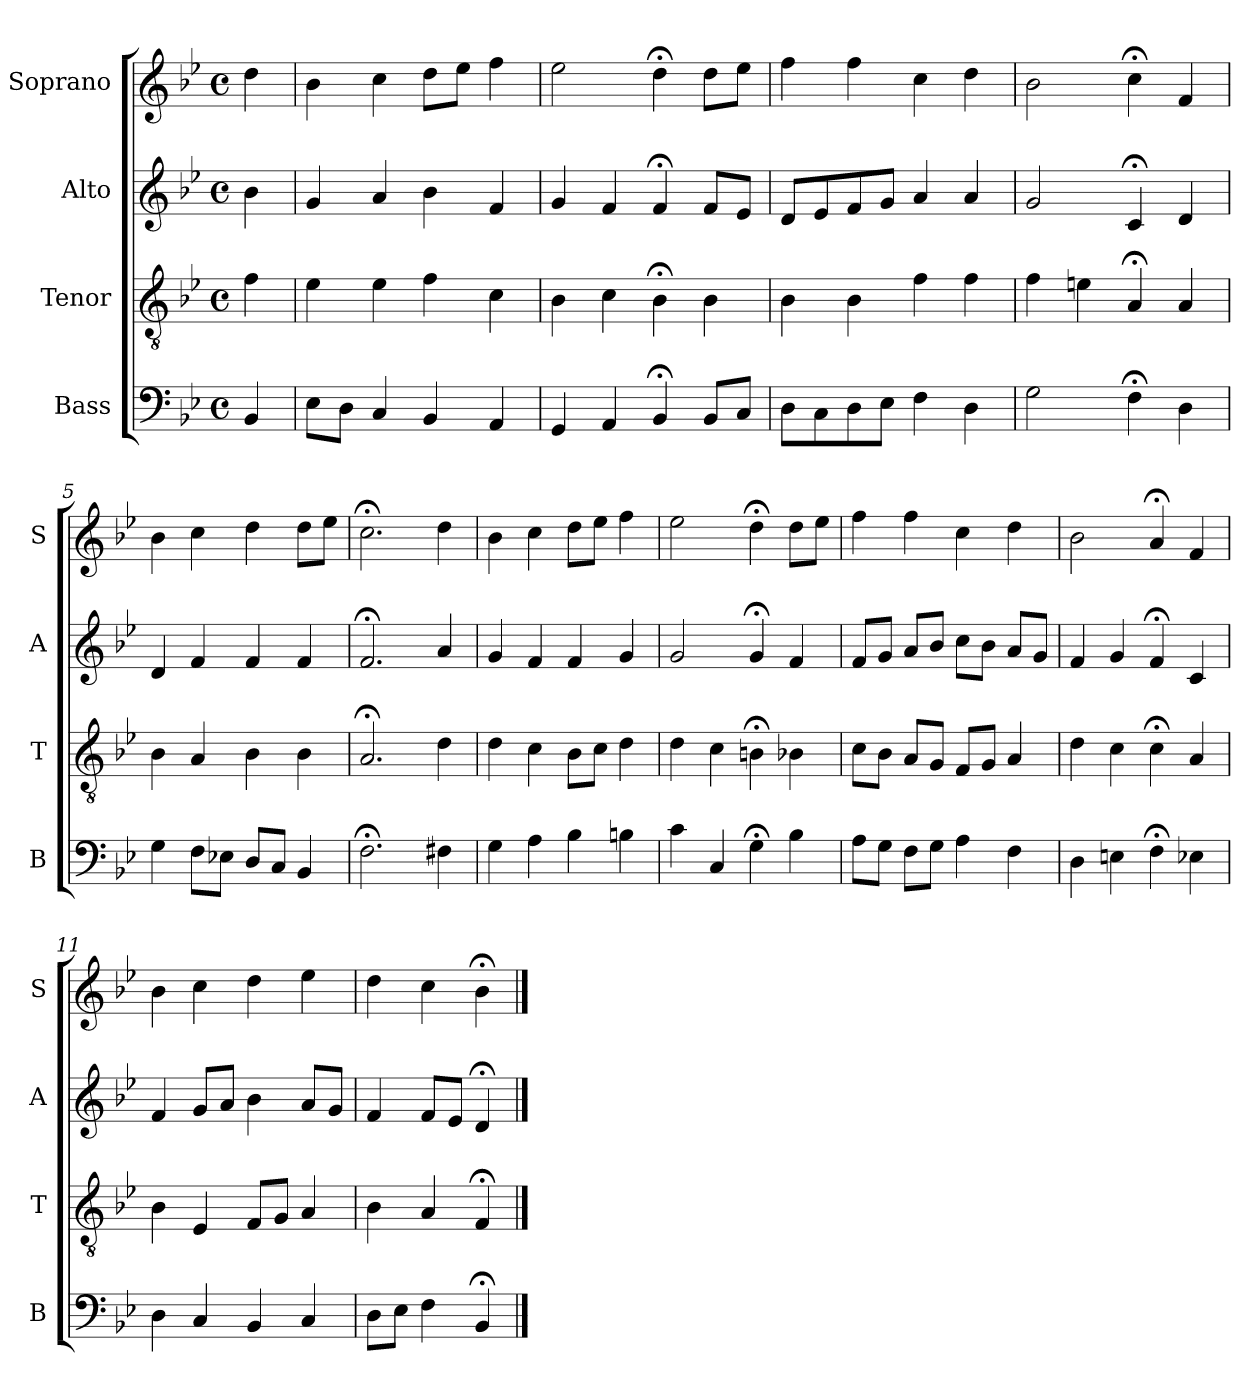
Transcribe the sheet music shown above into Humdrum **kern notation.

**kern	**kern	**kern	**kern
*part4	*part3	*part2	*part1
*staff4	*staff3	*staff2	*staff1
*I"Bass	*I"Tenor	*I"Alto	*I"Soprano
*I'B	*I'T	*I'A	*I'S
*clefF4	*clefGv2	*clefG2	*clefG2
*k[b-e-]	*k[b-e-]	*k[b-e-]	*k[b-e-]
*B-:	*B-:	*B-:	*B-:
*M4/4	*M4/4	*M4/4	*M4/4
*met(c)	*met(c)	*met(c)	*met(c)
*MM100	*MM100	*MM100	*MM100
=	=	=	=
4BB-	4f	4b-	4dd
=1	=1	=1	=1
8E-L	4e-	4g	4b-
8DJ	.	.	.
4C	4e-	4a	4cc
4BB-	4f	4b-	8ddL
.	.	.	8ee-J
4AA	4c	4f	4ff
=2	=2	=2	=2
4GG	4B-	4g	2ee-
4AA	4c	4f	.
4BB-;<	4B-;<	4f;<	4dd;<
8BB-L	4B-	8fL	8ddL
8CJ	.	8e-J	8ee-J
=3	=3	=3	=3
8DL	4B-	8dL	4ff
8C	.	8e-	.
8D	4B-	8f	4ff
8E-J	.	8gJ	.
4F	4f	4a	4cc
4D	4f	4a	4dd
=4	=4	=4	=4
2G	4f	2g	2b-
.	4en	.	.
4F;<	4A;<	4c;<	4cc;<
4D	4A	4d	4f
=5	=5	=5	=5
4G	4B-	4d	4b-
8FL	4A	4f	4cc
8E-XJ	.	.	.
8DL	4B-	4f	4dd
8CJ	.	.	.
4BB-	4B-	4f	8ddL
.	.	.	8ee-J
=6	=6	=6	=6
2.F;<	2.A;<	2.f;<	2.cc;<
4F#X	4d	4a	4dd
=7	=7	=7	=7
4G	4d	4g	4b-
4A	4c	4f	4cc
4B-	8B-L	4f	8ddL
.	8cJ	.	8ee-J
4Bn	4d	4g	4ff
=8	=8	=8	=8
4c	4d	2g	2ee-
4C	4c	.	.
4G;<	4Bn;<	4g;<	4dd;<
4B-	4B-X	4f	8ddL
.	.	.	8ee-J
=9	=9	=9	=9
8AL	8cL	8fL	4ff
8GJ	8B-J	8gJ	.
8FL	8AL	8aL	4ff
8GJ	8GJ	8b-J	.
4A	8FL	8ccL	4cc
.	8GJ	8b-J	.
4F	4A	8aL	4dd
.	.	8gJ	.
=10	=10	=10	=10
4D	4d	4f	2b-
4En	4c	4g	.
4F;<	4c;<	4f;<	4a;<
4E-Xi	4Ai	4ci	4fi
=11	=11	=11	=11
4D	4B-	4f	4b-
4C	4E-	8gL	4cc
.	.	8aJ	.
4BB-	8FL	4b-	4dd
.	8GJ	.	.
4C	4A	8aL	4ee-
.	.	8gJ	.
=12	=12	=12	=12
8DL	4B-	4f	4dd
8E-J	.	.	.
4F	4A	8fL	4cc
.	.	8e-J	.
4BB-;<	4F;<	4d;<	4b-;<
==	==	==	==
*-	*-	*-	*-
